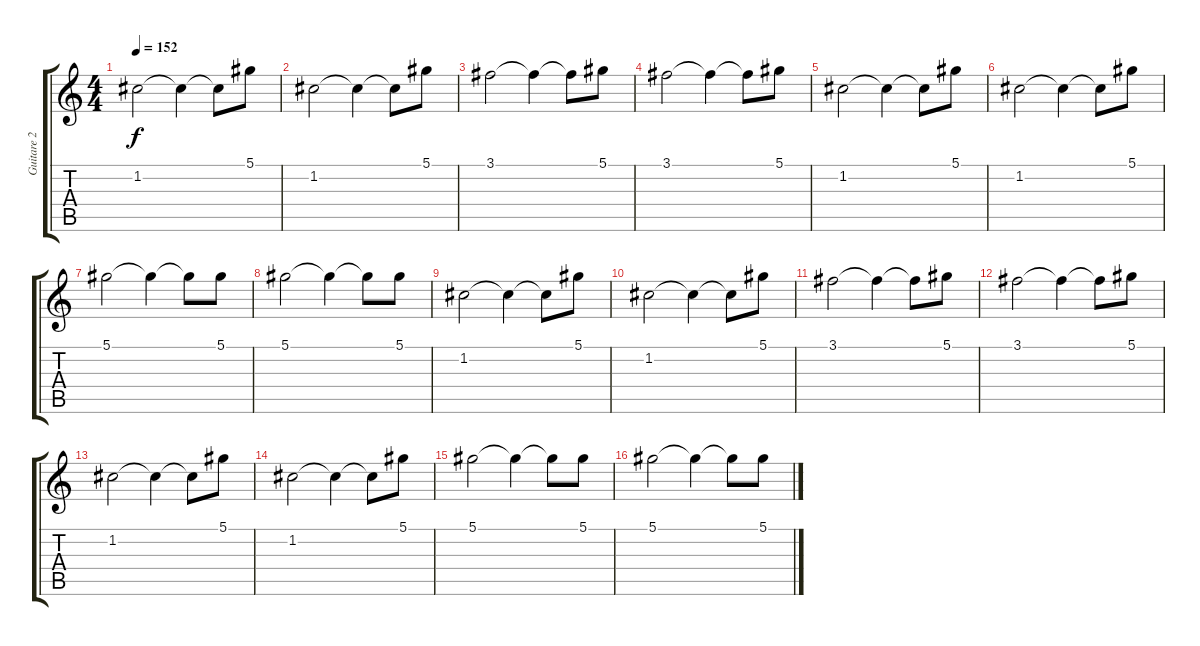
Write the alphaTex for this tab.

\track ("Guitare 2" "Guitare 2") {instrument overdrivenguitar}
\staff {score tabs}
\tuning (Eb4 C4 G3 C3 G2 C2) {hide}
\ts (4 4)
\tempo 152
\clef g2
\ks c
1.2.2{dy f volume 14} 1.2{t}.4 1.2{t}.8 5.1.8 |
1.2.2 1.2{t}.4 1.2{t}.8 5.1.8 |
3.1.2 3.1{t}.4 3.1{t}.8 5.1.8 |
3.1.2 3.1{t}.4 3.1{t}.8 5.1.8 |
1.2.2 1.2{t}.4 1.2{t}.8 5.1.8 |
1.2.2 1.2{t}.4 1.2{t}.8 5.1.8 |
5.1.2 5.1{t}.4 5.1{t}.8 5.1.8 |
5.1.2 5.1{t}.4 5.1{t}.8 5.1.8 |
1.2.2{volume 5} 1.2{t}.4 1.2{t}.8 5.1.8 |
1.2.2 1.2{t}.4 1.2{t}.8 5.1.8 |
3.1.2 3.1{t}.4 3.1{t}.8 5.1.8 |
3.1.2 3.1{t}.4 3.1{t}.8 5.1.8 |
1.2.2 1.2{t}.4 1.2{t}.8 5.1.8 |
1.2.2 1.2{t}.4 1.2{t}.8 5.1.8 |
5.1.2 5.1{t}.4 5.1{t}.8 5.1.8 |
5.1.2 5.1{t}.4 5.1{t}.8 5.1.8
